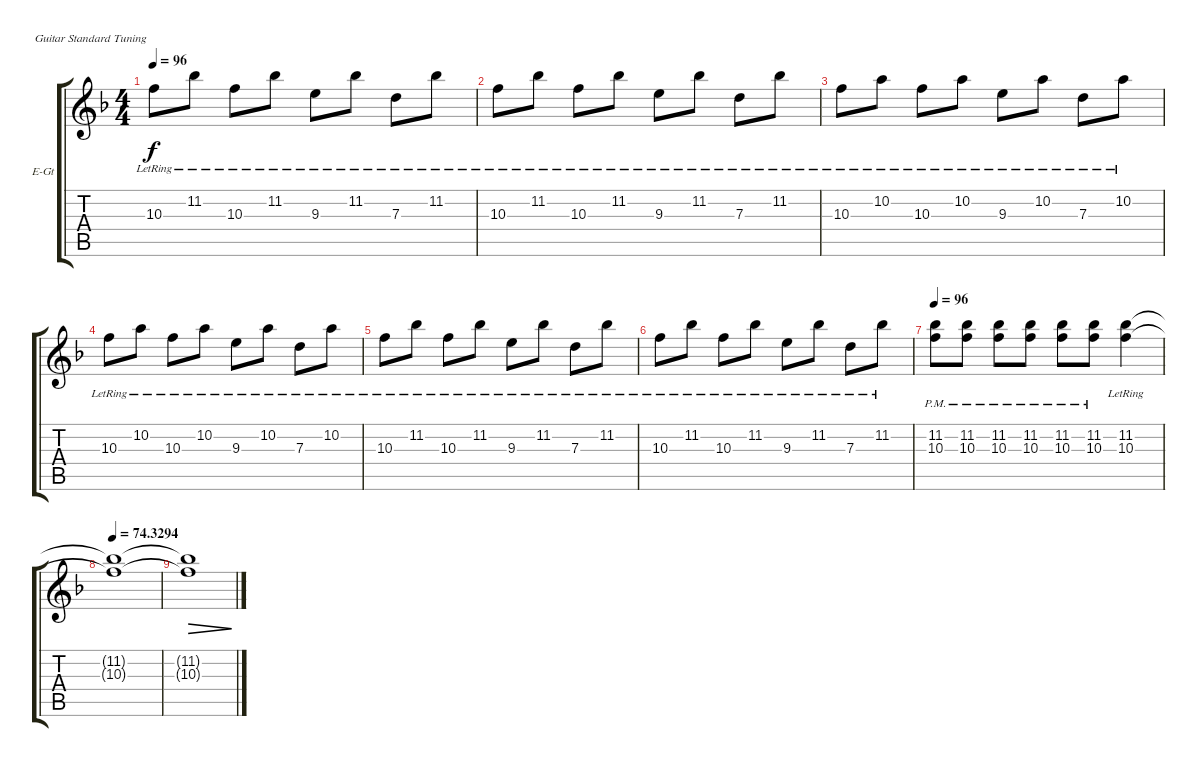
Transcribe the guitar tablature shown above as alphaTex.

\bracketExtendMode groupsimilarinstruments
\firstSystemTrackNameOrientation horizontal
\otherSystemsTrackNameOrientation horizontal
\track ("Albert Hammond" "E-Gt") {instrument distortionguitar}
\staff {score tabs}
\tuning (E4 B3 G3 D3 A2 E2)
\ts (4 4)
\tempo 96
\clef g2
\ks f
10.3{lr}.8{dy f} 11.2{lr}.8 10.3{lr}.8 11.2{lr}.8 9.3{lr}.8 11.2{lr}.8 7.3{lr}.8 11.2{lr}.8 |
10.3{lr}.8 11.2{lr}.8 10.3{lr}.8 11.2{lr}.8 9.3{lr}.8 11.2{lr}.8 7.3{lr}.8 11.2{lr}.8 |
10.3{lr}.8 10.2{lr}.8 10.3{lr}.8 10.2{lr}.8 9.3{lr}.8 10.2{lr}.8 7.3{lr}.8 10.2{lr}.8 |
10.3{lr}.8 10.2{lr}.8 10.3{lr}.8 10.2{lr}.8 9.3{lr}.8 10.2{lr}.8 7.3{lr}.8 10.2{lr}.8 |
10.3{lr}.8 11.2{lr}.8 10.3{lr}.8 11.2{lr}.8 9.3{lr}.8 11.2{lr}.8 7.3{lr}.8 11.2{lr}.8 |
10.3{lr}.8 11.2{lr}.8 10.3{lr}.8 11.2{lr}.8 9.3{lr}.8 11.2{lr}.8 7.3{lr}.8 11.2{lr}.8 |
\tempo 96
(11.2{pm} 10.3{pm}).8 (11.2{pm} 10.3{pm}).8 (11.2{pm} 10.3{pm}).8 (11.2{pm} 10.3{pm}).8 (11.2{pm} 10.3{pm}).8 (11.2{pm} 10.3{pm}).8 (11.2{lr} 10.3).4 |
\tempo
74.3294 (11.2{t} 10.3{t}).1 |
(11.2{t} 10.3{t}).1{dec}
